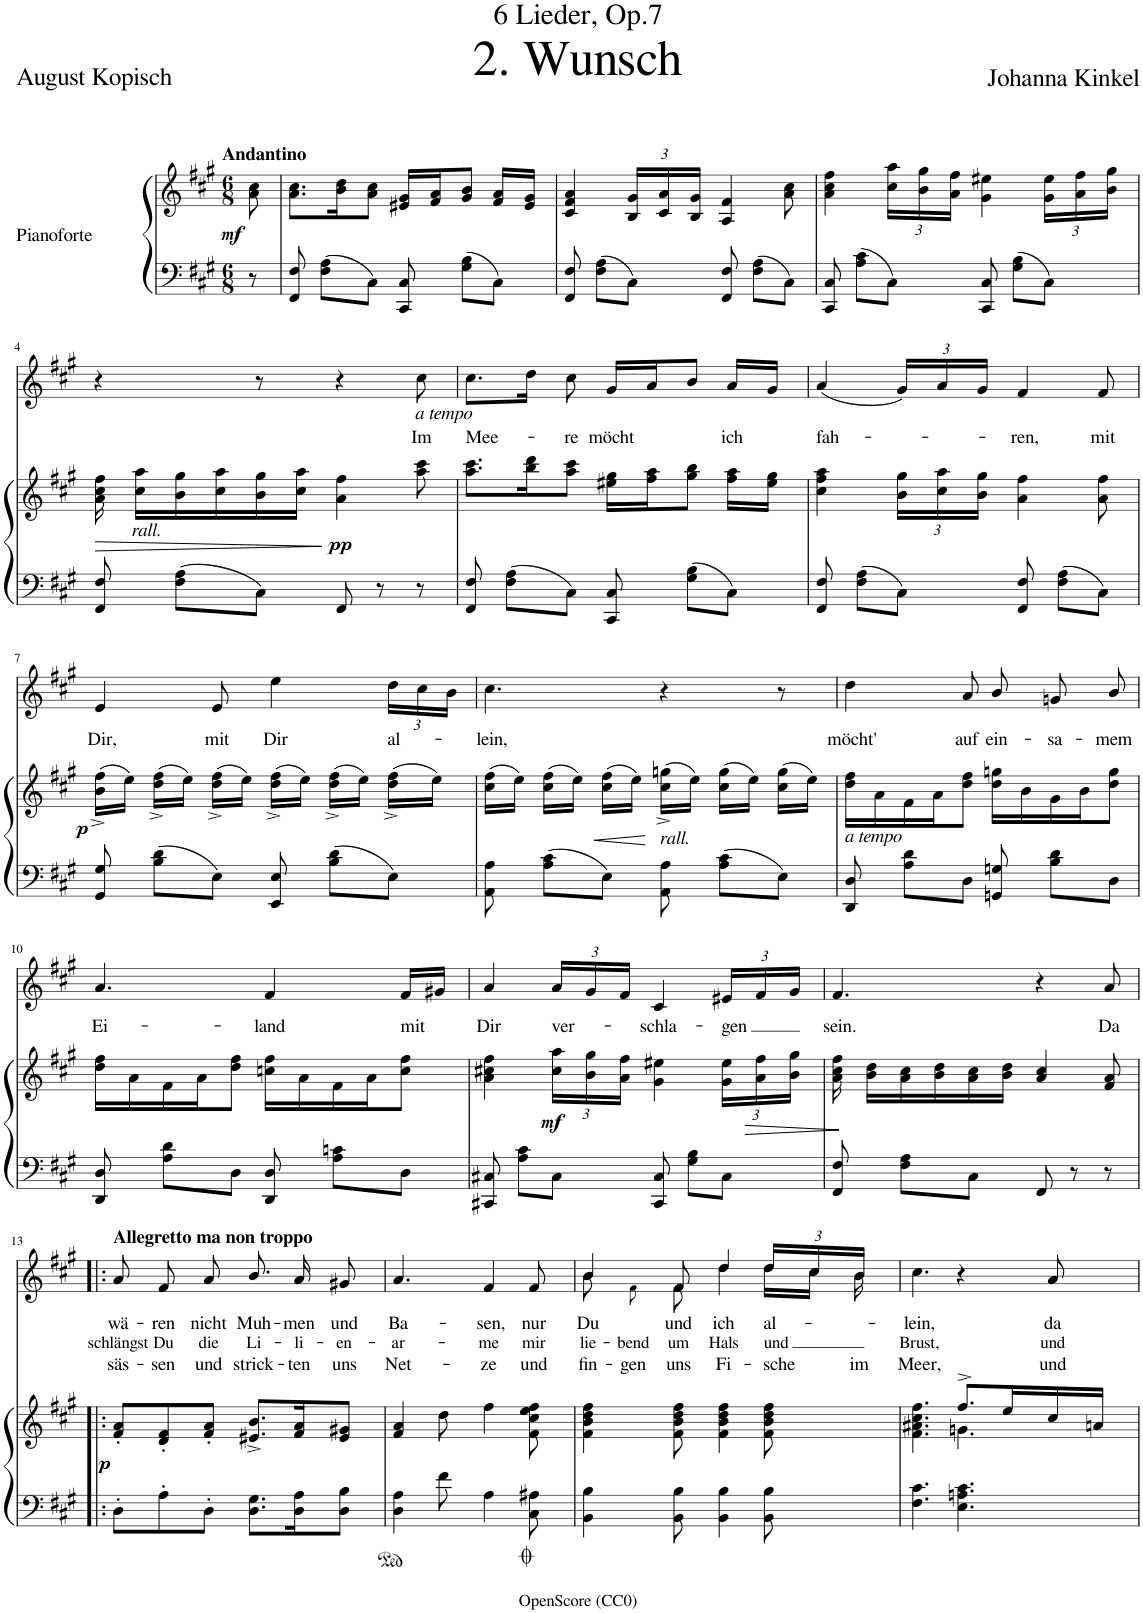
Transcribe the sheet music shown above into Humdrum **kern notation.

**kern	**kern	**dynam	**kern	**text	**text	**text
*part2	*part2	*part2	*part1	*part1	*part1	*part1
*staff3	*staff2	*staff2/3	*staff1	*staff1	*staff1	*staff1
*I"Pianoforte	*	*	*I"Gesang Voice	*	*	*
*I'Pno	*	*	*	*	*	*
*clefF4	*clefG2	*	*clefG2	*	*	*
*k[f#c#g#]	*k[f#c#g#]	*	*k[f#c#g#]	*	*	*
*M6/8	*M6/8	*	*M6/8	*	*	*
=	=	=	=	=	=	=
!	!	!	!LO:TX:a:B:t=Andantino	!	!	!
!	!	!LO:DY:b	!	!	!	!
8r	8a\ 8cc#\	mf	8r	.	.	.
=1	=1	=1	=1	=1	=1	=1
8FF#/ 8F#/	8.a\ 8.cc#\L	.	2.r	.	.	.
8F#\ 8A\L	.	.	.	.	.	.
.	16b\ 16dd\K	.	.	.	.	.
8C#\J	8a\ 8cc#\J	.	.	.	.	.
8CC#/ 8C#/	16e#X/ 16g#/LL	.	.	.	.	.
.	16f#/ 16a/J	.	.	.	.	.
8G#\ 8B\L	8g#/ 8b/J	.	.	.	.	.
8C#\J	16f#/ 16a/LL	.	.	.	.	.
.	16e#/ 16g#/JJ	.	.	.	.	.
=2	=2	=2	=2	=2	=2	=2
8FF#/ 8F#/	4c#/ 4f#/ 4a/	.	2.r	.	.	.
8F#\ 8A\L	.	.	.	.	.	.
*	*Xbrackettup	*	*	*	*	*
8C#\J	24B/ 24g#/LL	.	.	.	.	.
.	24c#/ 24a/	.	.	.	.	.
.	24B/ 24g#/JJ	.	.	.	.	.
8FF#/ 8F#/	4A/ 4f#/	.	.	.	.	.
8F#\ 8A\L	.	.	.	.	.	.
8C#\J	8a\ 8cc#\	.	.	.	.	.
=3	=3	=3	=3	=3	=3	=3
8CC#/ 8C#/	4a\ 4cc#\ 4ff#\	.	2.r	.	.	.
8A\ 8c#\L	.	.	.	.	.	.
8C#\J	24cc#\ 24aa\LL	.	.	.	.	.
.	24b\ 24gg#\	.	.	.	.	.
.	24a\ 24ff#\JJ	.	.	.	.	.
8CC#/ 8C#/	4g#\ 4ee#X\	.	.	.	.	.
8G#\ 8B\L	.	.	.	.	.	.
8C#\J	24g#\ 24ee#\LL	.	.	.	.	.
.	24a\ 24ff#\	.	.	.	.	.
.	24b\ 24gg#\JJ	.	.	.	.	.
!!LO:LB:g=z
=4	=4	=4	=4	=4	=4	=4
!	!	!LO:HP:b	!	!	!	!
8FF#/ 8F#/	16a\ 16cc#\ 16ff#\	>	4r	.	.	.
!	!LO:TX:b:i:t=rall.	!	!	!	!	!
.	16cc#\ 16aa\LL	.	.	.	.	.
8F#\ 8A\L	16b\ 16gg#\	.	.	.	.	.
.	16cc#\ 16aa\	.	.	.	.	.
8C#\J	16b\ 16gg#\	.	8r	.	.	.
.	16cc#\ 16aa\JJ	.	.	.	.	.
!	!	!LO:DY:n=1:b	!	!	!	!
8FF#/	4a\ 4ff#\	] pp	4r	.	.	.
8r	.	.	.	.	.	.
!	!	!	!LO:TX:b:i:t=a tempo	!	!	!
!	!	!	!	!LO:LY:b	!	!
8r	8aa\ 8ccc#\	.	8cc#\	Im	.	.
=5	=5	=5	=5	=5	=5	=5
!	!	!	!	!LO:LY:b	!	!
8FF#/ 8F#/	8.aa\ 8.ccc#\L	.	8.cc#\L	Mee-	.	.
8F#\ 8A\L	.	.	.	.	.	.
.	16bb\ 16ddd\K	.	16dd\Jk	.	.	.
!	!	!	!	!LO:LY:b	!	!
8C#\J	8aa\ 8ccc#\J	.	8cc#\	-re	.	.
!	!	!	!	!LO:LY:b	!	!
8CC#/ 8C#/	16ee#X\ 16gg#\LL	.	16g#/LL	möcht	.	.
.	16ff#\ 16aa\J	.	16a/J	.	.	.
8G#\ 8B\L	8gg#\ 8bb\J	.	8b/J	.	.	.
!	!	!	!	!LO:LY:b	!	!
8C#\J	16ff#\ 16aa\LL	.	16a/LL	ich	.	.
.	16ee#\ 16gg#\JJ	.	16g#/JJ	.	.	.
=6	=6	=6	=6	=6	=6	=6
!	!	!	!	!LO:LY:b	!	!
8FF#/ 8F#/	4cc#\ 4ff#\ 4aa\	.	(4a/	fah-	.	.
8F#\ 8A\L	.	.	.	.	.	.
*	*	*	*Xbrackettup	*	*	*
8C#\J	24b\ 24gg#\LL	.	24g#/LL)	.	.	.
.	24cc#\ 24aa\	.	24a/	.	.	.
.	24b\ 24gg#\JJ	.	24g#/JJ	.	.	.
!	!	!	!	!LO:LY:b	!	!
8FF#/ 8F#/	4a\ 4ff#\	.	4f#/	-ren,	.	.
8F#\ 8A\L	.	.	.	.	.	.
!	!	!	!	!LO:LY:b	!	!
8C#\J	8a\ 8ff#\	.	8f#/	mit	.	.
!!LO:LB:g=z
=7	=7	=7	=7	=7	=7	=7
!	!	!LO:DY:b	!	!LO:LY:b	!	!
8GG#/ 8G#/	(16b\^< 16ff#\^<LL	p	4e/	Dir,	.	.
.	16ee\JJ)	.	.	.	.	.
8B\ 8d\L	(16dd\^< 16ff#\^<LL	.	.	.	.	.
.	16ee\JJ)	.	.	.	.	.
!	!	!	!	!LO:LY:b	!	!
8E\J	(16dd\^< 16ff#\^<LL	.	8e/	mit	.	.
.	16ee\JJ)	.	.	.	.	.
!	!	!	!	!LO:LY:b	!	!
8EE/ 8E/	(16dd\^< 16ff#\^<LL	.	4ee\	Dir	.	.
.	16ee\JJ)	.	.	.	.	.
8B\ 8d\L	(16dd\^< 16ff#\^<LL	.	.	.	.	.
.	16ee\JJ)	.	.	.	.	.
!	!	!	!	!LO:LY:b	!	!
8E\J	(16dd\^< 16ff#\^<LL	.	24dd\LL	al-	.	.
.	.	.	24cc#\	.	.	.
.	16ee\JJ)	.	.	.	.	.
.	.	.	24b\JJ	.	.	.
=8	=8	=8	=8	=8	=8	=8
!	!	!	!	!LO:LY:b	!	!
8AA\ 8A\	(16cc#\ 16ff#\LL	.	4.cc#\	-lein,	.	.
.	16ee\JJ)	.	.	.	.	.
8A\ 8c#\L	(16cc#\ 16ff#\LL	.	.	.	.	.
.	16ee\JJ)	.	.	.	.	.
!	!	!LO:HP:b	!	!	!	!
8E\J	(16cc#\ 16ff#\LL	<	.	.	.	.
.	16ee\JJ)	.	.	.	.	.
!	!LO:TX:b:i:t=rall.	!	!	!	!	!
8AA\ 8A\	(16cc#\^< 16ggn\^<LL	[	4r	.	.	.
.	16ee\JJ)	.	.	.	.	.
8A\ 8c#\L	(16cc#\ 16gg\LL	.	.	.	.	.
.	16ee\JJ)	.	.	.	.	.
8E\J	(16cc#\ 16gg\LL	.	8r	.	.	.
.	16ee\JJ)	.	.	.	.	.
=9	=9	=9	=9	=9	=9	=9
!	!LO:TX:b:i:t=a tempo	!	!	!	!	!
!	!	!	!	!LO:LY:b	!	!
8DD/ 8D/	16dd\ 16ff#\LL	.	4dd\	möcht'	.	.
.	16a\	.	.	.	.	.
8A\ 8d\L	16f#\	.	.	.	.	.
.	16a\J	.	.	.	.	.
!	!	!	!	!LO:LY:b	!	!
8D\J	8dd\ 8ff#\J	.	8a/	auf	.	.
!	!	!	!	!LO:LY:b	!	!
8GGn/ 8Gn/	16dd\ 16ggn\LL	.	8b/	ein-	.	.
.	16b\	.	.	.	.	.
!	!	!	!	!LO:LY:b	!	!
8B\ 8d\L	16g#\	.	8gn/	-sa-	.	.
.	16b\J	.	.	.	.	.
!	!	!	!	!LO:LY:b	!	!
8D\J	8dd\ 8gg\J	.	8b/	-mem	.	.
!!LO:LB:g=z
=10	=10	=10	=10	=10	=10	=10
!	!	!	!	!LO:LY:b	!	!
8DD/ 8D/	16dd\ 16ff#\LL	.	4.a/	Ei-	.	.
.	16a\	.	.	.	.	.
8A\ 8d\L	16f#\	.	.	.	.	.
.	16a\J	.	.	.	.	.
8D\J	8dd\ 8ff#\J	.	.	.	.	.
!	!	!	!	!LO:LY:b	!	!
8DD/ 8D/	16ccn\ 16ff#\LL	.	4f#/	-land	.	.
.	16a\	.	.	.	.	.
8A\ 8cn\L	16f#\	.	.	.	.	.
.	16a\J	.	.	.	.	.
!	!	!	!	!LO:LY:b	!	!
8D\J	8cc\ 8ff#\J	.	16f#/LL	mit	.	.
.	.	.	16g#X/JJ	.	.	.
=11	=11	=11	=11	=11	=11	=11
!	!	!	!	!LO:LY:b	!	!
8CC#X/ 8C#X/	4a\ 4cc#X\ 4ff#\	.	4a/	Dir	.	.
8A\ 8c#\L	.	.	.	.	.	.
!	!	!LO:DY:b	!	!LO:LY:b	!	!
8C#\J	24cc#\ 24aa\LL	mf	24a/LL	ver-	.	.
.	24b\ 24gg#\	.	24g#/	.	.	.
.	24a\ 24ff#\JJ	.	24f#/JJ	.	.	.
!	!	!	!	!LO:LY:b	!	!
8CC#/ 8C#/	4g#\ 4ee#X\	.	4c#/	-schla-	.	.
8G#\ 8B\L	.	.	.	.	.	.
!	!	!LO:HP:b	!	!LO:LY:b	!	!
8C#\J	24g#\ 24ee#\LL	>	24e#X/LL	-gen	.	.
.	24a\ 24ff#\	.	24f#/	.	.	.
.	24b\ 24gg#\JJ	.	24g#/JJ	.	.	.
.	.	]	.	.	.	.
=12	=12	=12	=12	=12	=12	=12
!	!	!	!	!LO:LY:b	!	!
8FF#/ 8F#/	16a\ 16cc#\ 16ff#\	.	4.f#/	sein.	.	.
.	16b\ 16dd\LL	.	.	.	.	.
8F#\ 8A\L	16a\ 16cc#\	.	.	.	.	.
.	16b\ 16dd\	.	.	.	.	.
8C#\J	16a\ 16cc#\	.	.	.	.	.
.	16b\ 16dd\JJ	.	.	.	.	.
8FF#/	4a/ 4cc#/	.	4r	.	.	.
8r	.	.	.	.	.	.
!	!	!	!	!LO:LY:b	!	!
8r	8f#/ 8a/	.	8a/	Da	.	.
!!LO:LB:g=z
=13!|:	=13!|:	=13!|:	=13!|:	=13!|:	=13!|:	=13!|:
!	!	!	!LO:TX:a:B:t=Allegretto ma non troppo	!	!	!
!	!	!LO:DY:b	!	!LO:LY:b	!LO:LY:b	!LO:LY:b
8D'\L	8f#/' 8a/'L	p	8a/	wä-	schlängst	säs-
!	!	!	!	!LO:LY:b	!LO:LY:b	!LO:LY:b
8A'\	8d/' 8f#/'	.	8f#/	-ren	Du	-sen
!	!	!	!	!LO:LY:b	!LO:LY:b	!LO:LY:b
8D'\J	8f#/' 8a/'J	.	8a/	nicht	die	und
!	!	!	!	!LO:LY:b	!LO:LY:b	!LO:LY:b
8.D\ 8.G#\L	8.e#X/^ 8.b/^L	.	8.b/	Muh-	Li-	strick-
!	!	!	!	!LO:LY:b	!LO:LY:b	!LO:LY:b
16D\ 16A\K	16f#/ 16a/K	.	16a/	-men	-li-	-ten
!	!	!	!	!LO:LY:b	!LO:LY:b	!LO:LY:b
8D\ 8B\J	8e#/ 8g#X/J	.	8g#X/	und	-en-	uns
=14	=14	=14	=14	=14	=14	=14
!	!	!	!	!LO:LY:b	!LO:LY:b	!LO:LY:b
4D\ 4A\	4f#/ 4a/	.	4.a/	Ba-	-ar-	Net-
8f#\	8dd\	.	.	.	.	.
!	!	!	!	!LO:LY:b	!LO:LY:b	!LO:LY:b
4A\	4ff#\	.	4f#/	-sen,	-me	-ze
!	!	!	!	!LO:LY:b	!LO:LY:b	!LO:LY:b
8C#\ 8A#X\	8f#\ 8cc#\ 8ee\ 8ff#\	.	8f#/	nur	mir	und
=15	=15	=15	=15	=15	=15	=15
!	!	!	!	!LO:LY:b	!	!
*	*	*	*^	*	*	*
!	!	!	!	!	!	!LO:LY:b	!LO:LY:b
4BB\ 4B\	4f#\ 4b\ 4dd\ 4ff#\	.	4b/	8b\	.	lie-	fin-
!	!	!	!	!	!	!LO:LY:b	!LO:LY:b
.	.	.	.	8f#\	.	-bend	-gen
!	!	!	!	!	!LO:LY:b	!	!
!	!	!	!	!	!	!LO:LY:b	!LO:LY:b
8BB\ 8B\	8f#\ 8b\ 8dd\ 8ff#\	.	8f#/	8f#\	.	um	uns
!	!	!	!	!	!LO:LY:b	!	!
!	!	!	!	!	!	!LO:LY:b	!LO:LY:b
4BB\ 4B\	4f#\ 4b\ 4dd\ 4ff#\	.	4dd/	4dd\	.	Hals	Fi-
!	!	!	!	!	!LO:LY:b	!	!
*	*	*	*	*brackettup	*	*	*
!	!	!	!	!	!	!LO:LY:b	!LO:LY:b
8BB\ 8B\	8f#\ 8b\ 8dd\ 8ff#\	.	24dd/LL	24dd\LL	.	und	-sche
.	.	.	24cc#/	24cc#\JJ	.	.	.
!	!	!	!	!	!	!	!LO:LY:b
.	.	.	24b/JJ	24b\	.	.	im
=16	=16	=16	=16	=16	=16	=16	=16
*	*^	*	*	*	*	*	*
!	!	!	!	!	!	!LO:LY:b	!LO:LY:b	!LO:LY:b
*	*	*	*	*v	*v	*	*	*
4.F#\ 4.c#\	4.f#\ 4.a#X\ 4.cc#\ 4.ff#\	4.ryy	.	4.cc#\	-lein,	Brust,	Meer,
4.E\ 4.An\ 4.c#\	8.ff#^/L	4.gn\	.	4r	.	.	.
.	16ee/L	.	.	.	.	.	.
!	!	!	!	!	!LO:LY:b	!LO:LY:b	!LO:LY:b
.	16cc#/	.	.	8a/	da	und	und
.	16an/JJ	.	.	.	.	.	.
*	*v	*v	*	*	*	*	*
=	=	=	=	=	=	=
*-	*-	*-	*-	*-	*-	*-
